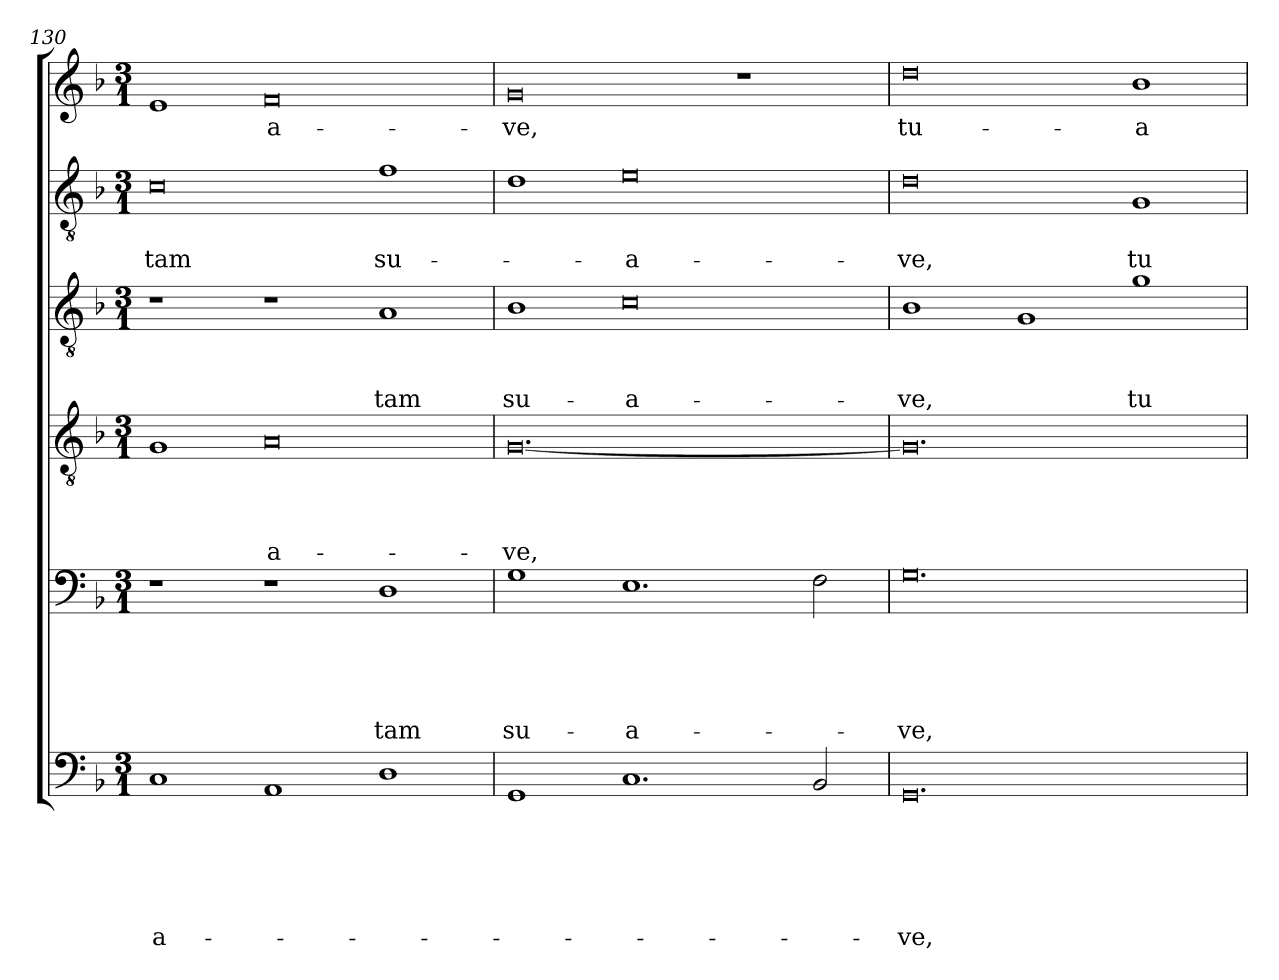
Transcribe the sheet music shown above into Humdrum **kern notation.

**kern	**text	**text	**text	**text	**text	**text	**kern	**text	**text	**text	**text	**text	**kern	**text	**text	**text	**text	**kern	**text	**text	**text	**kern	**text	**text	**kern	**text
*part6	*part6	*part6	*part6	*part6	*part6	*part6	*part5	*part5	*part5	*part5	*part5	*part5	*part4	*part4	*part4	*part4	*part4	*part3	*part3	*part3	*part3	*part2	*part2	*part2	*part1	*part1
*staff6	*staff6	*staff6	*staff6	*staff6	*staff6	*staff6	*staff5	*staff5	*staff5	*staff5	*staff5	*staff5	*staff4	*staff4	*staff4	*staff4	*staff4	*staff3	*staff3	*staff3	*staff3	*staff2	*staff2	*staff2	*staff1	*staff1
*clefF4	*	*	*	*	*	*	*clefF4	*	*	*	*	*	*clefGv2	*	*	*	*	*clefGv2	*	*	*	*clefGv2	*	*	*clefG2	*
*k[b-]	*	*	*	*	*	*	*k[b-]	*	*	*	*	*	*k[b-]	*	*	*	*	*k[b-]	*	*	*	*k[b-]	*	*	*k[b-]	*
*F:	*	*	*	*	*	*	*F:	*	*	*	*	*	*F:	*	*	*	*	*F:	*	*	*	*F:	*	*	*F:	*
*M3/1	*	*	*	*	*	*	*M3/1	*	*	*	*	*	*M3/1	*	*	*	*	*M3/1	*	*	*	*M3/1	*	*	*M3/1	*
=130	=130	=130	=130	=130	=130	=130	=130	=130	=130	=130	=130	=130	=130	=130	=130	=130	=130	=130	=130	=130	=130	=130	=130	=130	=130	=130
!	!	!	!	!	!	!LO:LY:b	!	!	!	!	!	!	!	!	!	!	!	!	!	!	!	!	!	!LO:LY:b	!	!
1C	.	.	.	.	.	-a-	1r	.	.	.	.	.	1G	.	.	.	.	1r	.	.	.	0c	.	tam	1e	.
!	!	!	!	!	!	!	!	!	!	!	!	!	!	!	!	!	!LO:LY:b	!	!	!	!	!	!	!	!	!LO:LY:b
1AA	.	.	.	.	.	.	1r	.	.	.	.	.	0A	.	.	.	-a-	1r	.	.	.	.	.	.	0f	-a-
!	!	!	!	!	!	!	!	!	!	!	!	!LO:LY:b	!	!	!	!	!	!	!	!	!LO:LY:b	!	!	!LO:LY:b	!	!
1D	.	.	.	.	.	.	1D	.	.	.	.	tam	.	.	.	.	.	1A	.	.	tam	1f	.	su-	.	.
!!LO:LB:g=z
=131	=131	=131	=131	=131	=131	=131	=131	=131	=131	=131	=131	=131	=131	=131	=131	=131	=131	=131	=131	=131	=131	=131	=131	=131	=131	=131
!	!	!	!	!	!	!	!	!	!	!	!	!LO:LY:b	!	!	!	!	!LO:LY:b	!	!	!	!LO:LY:b	!	!	!	!	!LO:LY:b
1GG	.	.	.	.	.	.	1G	.	.	.	.	su-	[0.G	.	.	.	-ve,	1B-	.	.	su-	1d	.	.	0g	-ve,
!	!	!	!	!	!	!	!	!	!	!	!	!LO:LY:b	!	!	!	!	!	!	!	!	!LO:LY:b	!	!	!LO:LY:b	!	!
1.C	.	.	.	.	.	.	1.E	.	.	.	.	-a-	.	.	.	.	.	0c	.	.	-a-	0e	.	-a-	.	.
.	.	.	.	.	.	.	.	.	.	.	.	.	.	.	.	.	.	.	.	.	.	.	.	.	1r	.
2BB-/	.	.	.	.	.	.	2F\	.	.	.	.	.	.	.	.	.	.	.	.	.	.	.	.	.	.	.
=132	=132	=132	=132	=132	=132	=132	=132	=132	=132	=132	=132	=132	=132	=132	=132	=132	=132	=132	=132	=132	=132	=132	=132	=132	=132	=132
!	!	!	!	!	!	!LO:LY:b	!	!	!	!	!	!LO:LY:b	!	!	!	!	!	!	!	!	!LO:LY:b	!	!	!LO:LY:b	!	!LO:LY:b
0.GG	.	.	.	.	.	-ve,	0.G	.	.	.	.	-ve,	0.G]	.	.	.	.	1B-	.	.	-ve,	0d	.	-ve,	0dd	tu-
.	.	.	.	.	.	.	.	.	.	.	.	.	.	.	.	.	.	1G	.	.	.	.	.	.	.	.
!	!	!	!	!	!	!	!	!	!	!	!	!	!	!	!	!	!	!	!	!	!LO:LY:b	!	!	!LO:LY:b	!	!LO:LY:b
.	.	.	.	.	.	.	.	.	.	.	.	.	.	.	.	.	.	1g	.	.	tu-	1G	.	tu-	1b-	-a
=	=	=	=	=	=	=	=	=	=	=	=	=	=	=	=	=	=	=	=	=	=	=	=	=	=	=
*-	*-	*-	*-	*-	*-	*-	*-	*-	*-	*-	*-	*-	*-	*-	*-	*-	*-	*-	*-	*-	*-	*-	*-	*-	*-	*-
